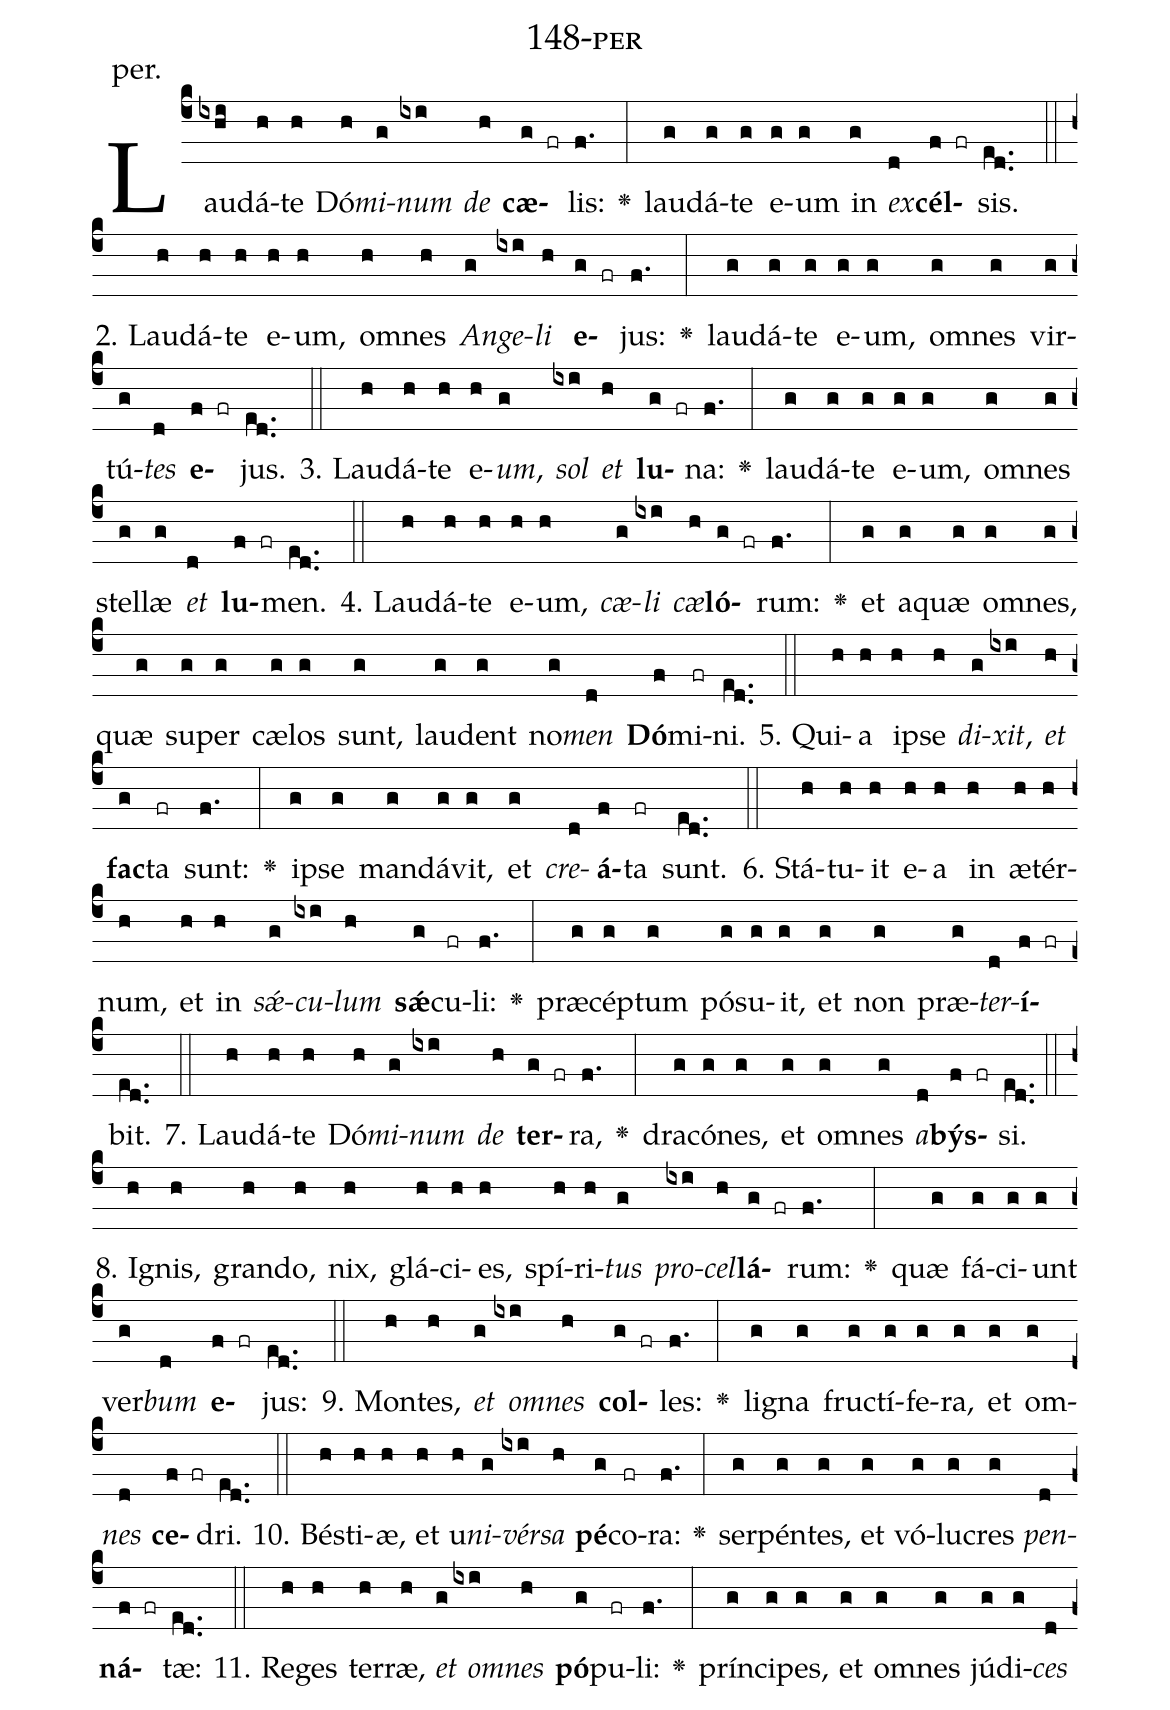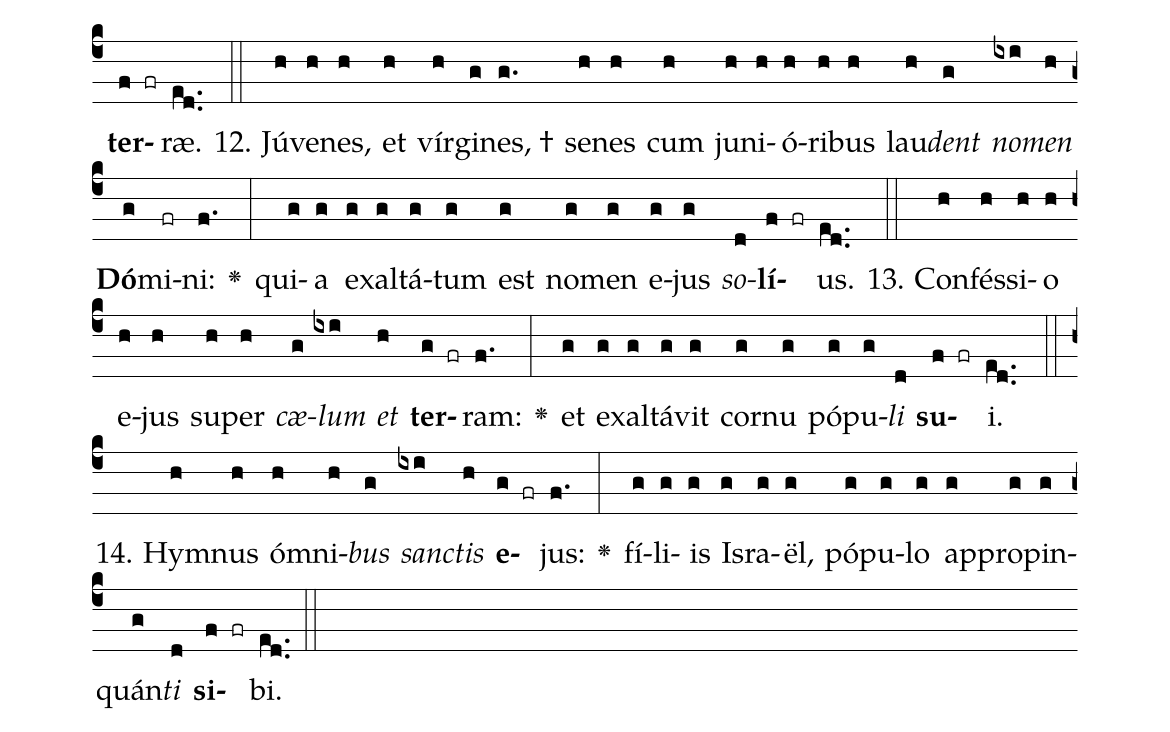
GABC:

name: 148-per;
annotation: per.;
%%
(c4)Lau(ixhi)dá(h)te(h) Dó(h)<i>mi</i>(g)<i>num</i>(ixi) <i>de</i>(h) <b>cæ</b>(g fr)lis:(f.) <v>\greheightstar</v>(:) lau(g)dá(g)te(g) e(g)um(g) in(g) <i>ex</i>(d)<b>cél</b>(f fr)sis.(ed..) (::)
2. Lau(h)dá(h)te(h) e(h)um,(h) om(h)nes(h) <i>An</i>(g)<i>ge</i>(ixi)<i>li</i>(h) <b>e</b>(g fr)jus:(f.) <v>\greheightstar</v>(:) lau(g)dá(g)te(g) e(g)um,(g) om(g)nes(g) vir(g)tú(g)<i>tes</i>(d) <b>e</b>(f fr)jus.(ed..) (::)
3. Lau(h)dá(h)te(h) e(h)<i>um</i>,(g) <i>sol</i>(ixi) <i>et</i>(h) <b>lu</b>(g fr)na:(f.) <v>\greheightstar</v>(:) lau(g)dá(g)te(g) e(g)um,(g) om(g)nes(g) stel(g)læ(g) <i>et</i>(d) <b>lu</b>(f fr)men.(ed..) (::)
4. Lau(h)dá(h)te(h) e(h)um,(h) <i>cæ</i>(g)<i>li</i>(ixi) <i>cæ</i>(h)<b>ló</b>(g fr)rum:(f.) <v>\greheightstar</v>(:) et(g) a(g)quæ(g) om(g)nes,(g) quæ(g) su(g)per(g) cæ(g)los(g) sunt,(g) lau(g)dent(g) no(g)<i>men</i>(d) <b>Dó</b>(f)mi(fr)ni.(ed..) (::)
5. Qui(h)a(h) ip(h)se(h) <i>di</i>(g)<i>xit</i>,(ixi) <i>et</i>(h) <b>fac</b>(g)ta(fr) sunt:(f.) <v>\greheightstar</v>(:) ip(g)se(g) man(g)dá(g)vit,(g) et(g) <i>cre</i>(d)<b>á</b>(f)ta(fr) sunt.(ed..) (::)
6. Stá(h)tu(h)it(h) e(h)a(h) in(h) æ(h)tér(h)num,(h) et(h) in(h) <i>sǽ</i>(g)<i>cu</i>(ixi)<i>lum</i>(h) <b>sǽ</b>(g)cu(fr)li:(f.) <v>\greheightstar</v>(:) præ(g)cép(g)tum(g) pó(g)su(g)it,(g) et(g) non(g) præ(g)<i>ter</i>(d)<b>í</b>(f fr)bit.(ed..) (::)
7. Lau(h)dá(h)te(h) Dó(h)<i>mi</i>(g)<i>num</i>(ixi) <i>de</i>(h) <b>ter</b>(g fr)ra,(f.) <v>\greheightstar</v>(:) dra(g)có(g)nes,(g) et(g) om(g)nes(g) <i>a</i>(d)<b>býs</b>(f fr)si.(ed..) (::)
8. I(h)gnis,(h) gran(h)do,(h) nix,(h) glá(h)ci(h)es,(h) spí(h)ri(h)<i>tus</i>(g) <i>pro</i>(ixi)<i>cel</i>(h)<b>lá</b>(g fr)rum:(f.) <v>\greheightstar</v>(:) quæ(g) fá(g)ci(g)unt(g) ver(g)<i>bum</i>(d) <b>e</b>(f fr)jus:(ed..) (::)
9. Mon(h)tes,(h) <i>et</i>(g) <i>om</i>(ixi)<i>nes</i>(h) <b>col</b>(g fr)les:(f.) <v>\greheightstar</v>(:) li(g)gna(g) fruc(g)tí(g)fe(g)ra,(g) et(g) om(g)<i>nes</i>(d) <b>ce</b>(f fr)dri.(ed..) (::)
10. Bés(h)ti(h)æ,(h) et(h) u(h)<i>ni</i>(g)<i>vér</i>(ixi)<i>sa</i>(h) <b>pé</b>(g)co(fr)ra:(f.) <v>\greheightstar</v>(:) ser(g)pén(g)tes,(g) et(g) vó(g)lu(g)cres(g) <i>pen</i>(d)<b>ná</b>(f fr)tæ:(ed..) (::)
11. Re(h)ges(h) ter(h)ræ,(h) <i>et</i>(g) <i>om</i>(ixi)<i>nes</i>(h) <b>pó</b>(g)pu(fr)li:(f.) <v>\greheightstar</v>(:) prín(g)ci(g)pes,(g) et(g) om(g)nes(g) jú(g)di(g)<i>ces</i>(d) <b>ter</b>(f fr)ræ.(ed..) (::)
12. Jú(h)ve(h)nes,(h) et(h) vír(h)gi(g)nes, †(g.) se(h)nes(h) cum(h) ju(h)ni(h)ó(h)ri(h)bus(h) lau(h)<i>dent</i>(g) <i>no</i>(ixi)<i>men</i>(h) <b>Dó</b>(g)mi(fr)ni:(f.) <v>\greheightstar</v>(:) qui(g)a(g) ex(g)al(g)tá(g)tum(g) est(g) no(g)men(g) e(g)jus(g) <i>so</i>(d)<b>lí</b>(f fr)us.(ed..) (::)
13. Con(h)fés(h)si(h)o(h) e(h)jus(h) su(h)per(h) <i>cæ</i>(g)<i>lum</i>(ixi) <i>et</i>(h) <b>ter</b>(g fr)ram:(f.) <v>\greheightstar</v>(:) et(g) ex(g)al(g)tá(g)vit(g) cor(g)nu(g) pó(g)pu(g)<i>li</i>(d) <b>su</b>(f fr)i.(ed..) (::)
14. Hym(h)nus(h) óm(h)ni(h)<i>bus</i>(g) <i>sanc</i>(ixi)<i>tis</i>(h) <b>e</b>(g fr)jus:(f.) <v>\greheightstar</v>(:) fí(g)li(g)is(g) Is(g)ra(g)ël,(g) pó(g)pu(g)lo(g) ap(g)pro(g)pin(g)quán(g)<i>ti</i>(d) <b>si</b>(f fr)bi.(ed..) (::)
